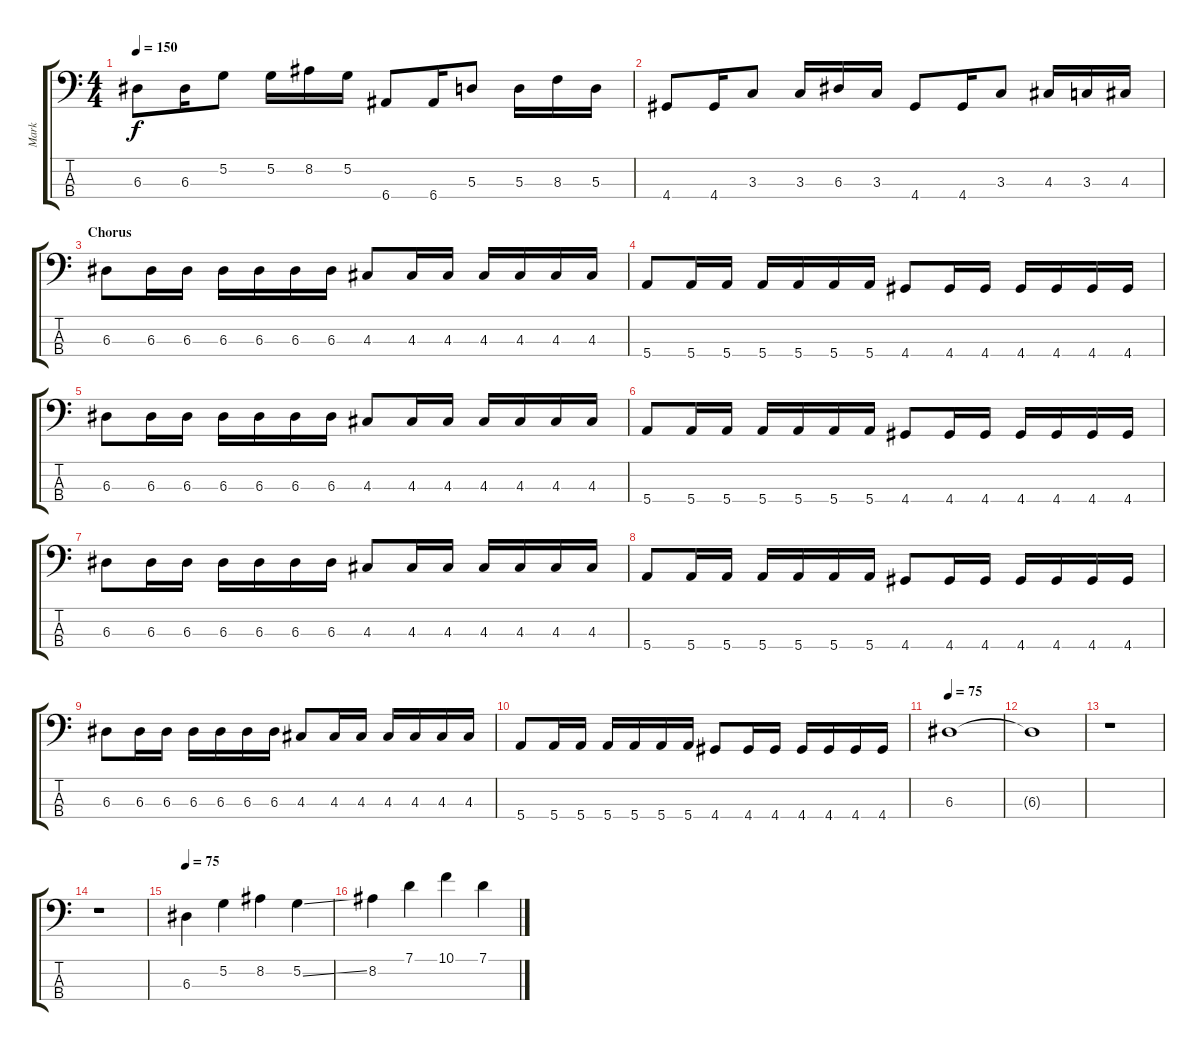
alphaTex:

\track ("Mark" "Mark") {instrument electricbasspick}
\staff {score tabs}
\tuning (G2 D2 A1 E1) {hide}
\ts (4 4)
\tempo 150
\clef f4
\ks c
6.3.8{dy f} 6.3.16 5.2.8 5.2.16 8.2.16 5.2.16 6.4.8 6.4.16 5.3.8 5.3.16 8.3.16 5.3.16 |
4.4.8 4.4.16 3.3.8 3.3.16 6.3.16 3.3.16 4.4.8 4.4.16 3.3.8 4.3.16 3.3.16 4.3.16 |
\section ("" "Chorus")
6.3.8 6.3.16 6.3.16 6.3.16 6.3.16 6.3.16 6.3.16 4.3.8 4.3.16 4.3.16 4.3.16 4.3.16 4.3.16 4.3.16 |
5.4.8 5.4.16 5.4.16 5.4.16 5.4.16 5.4.16 5.4.16 4.4.8 4.4.16 4.4.16 4.4.16 4.4.16 4.4.16 4.4.16 |
6.3.8 6.3.16 6.3.16 6.3.16 6.3.16 6.3.16 6.3.16 4.3.8 4.3.16 4.3.16 4.3.16 4.3.16 4.3.16 4.3.16 |
5.4.8 5.4.16 5.4.16 5.4.16 5.4.16 5.4.16 5.4.16 4.4.8 4.4.16 4.4.16 4.4.16 4.4.16 4.4.16 4.4.16 |
6.3.8 6.3.16 6.3.16 6.3.16 6.3.16 6.3.16 6.3.16 4.3.8 4.3.16 4.3.16 4.3.16 4.3.16 4.3.16 4.3.16 |
5.4.8 5.4.16 5.4.16 5.4.16 5.4.16 5.4.16 5.4.16 4.4.8 4.4.16 4.4.16 4.4.16 4.4.16 4.4.16 4.4.16 |
6.3.8 6.3.16 6.3.16 6.3.16 6.3.16 6.3.16 6.3.16 4.3.8 4.3.16 4.3.16 4.3.16 4.3.16 4.3.16 4.3.16 |
5.4.8 5.4.16 5.4.16 5.4.16 5.4.16 5.4.16 5.4.16 4.4.8 4.4.16 4.4.16 4.4.16 4.4.16 4.4.16 4.4.16 |
\tempo 75
6.3.1 |
6.3{t}.1 |
r.1 |
r.1 |
\tempo 75
6.3.4 5.2.4 8.2.4 5.2{ss}.4 |
8.2.4 7.1.4 10.1.4 7.1.4
